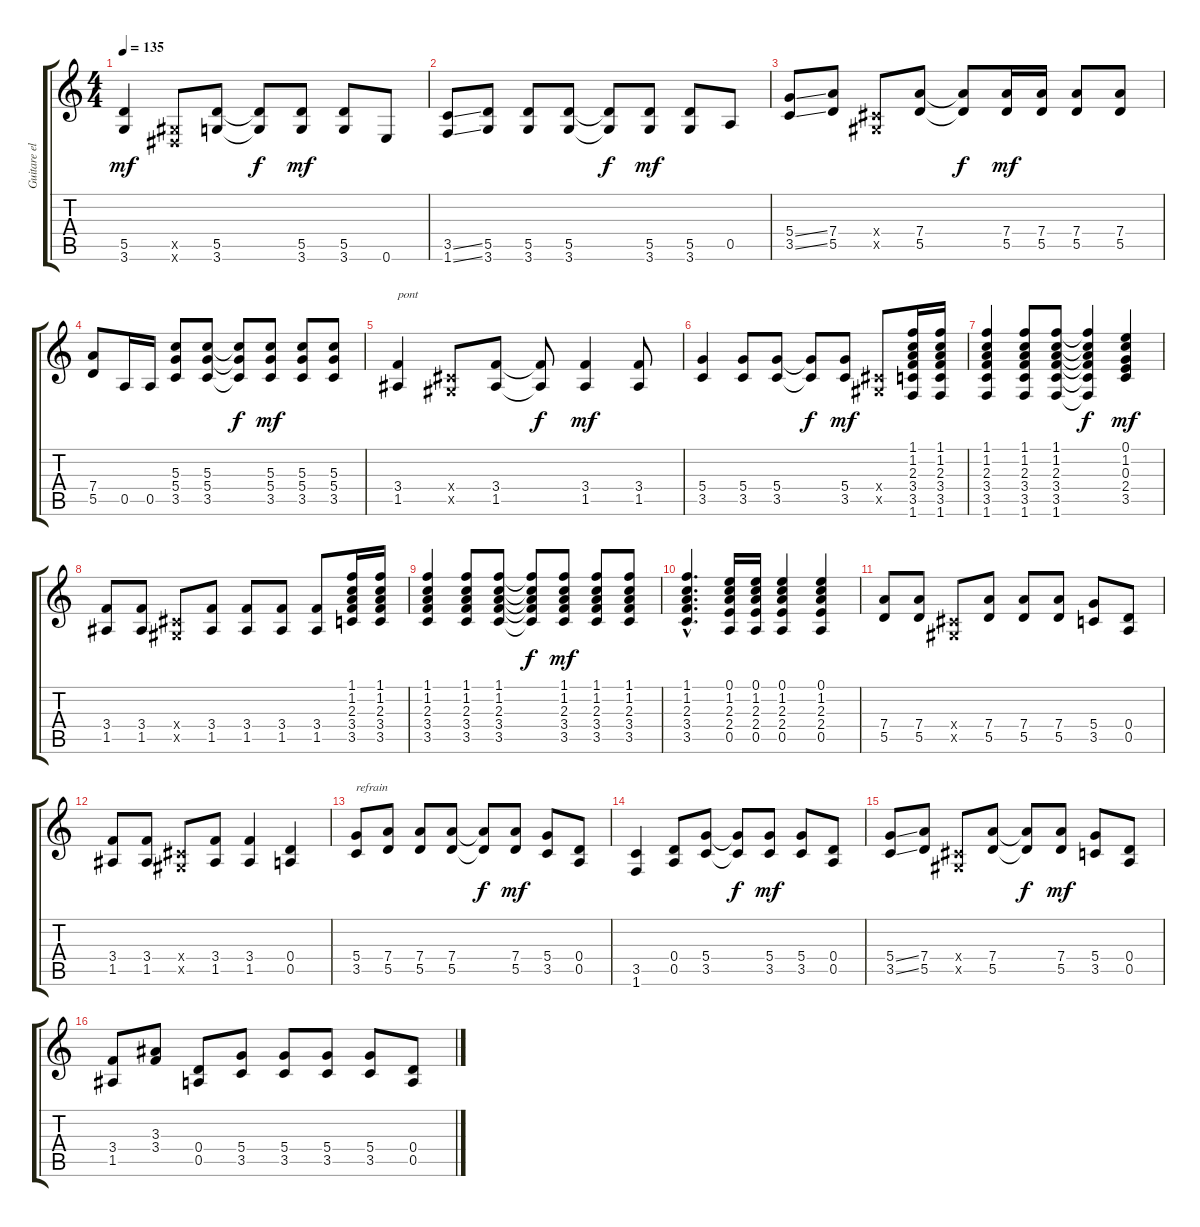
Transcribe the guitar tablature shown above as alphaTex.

\track ("Guitare elec 2" "Guitare el") {instrument electricguitarclean}
\staff {score tabs}
\tuning (E4 B3 G3 D3 A2 E2) {hide}
\ts (4 4)
\tempo 135
\clef g2
\ks c
(5.5 3.6).4{dy mf} (-1.5{x} -1.6{x}).8 (5.5 3.6).8 (5.5{t} 3.6{t}).8{dy f} (5.5 3.6).8{dy mf} (5.5 3.6).8 0.6.8 |
(3.5{ss} 1.6{ss}).8 (5.5 3.6).8 (5.5 3.6).8 (5.5 3.6).8 (5.5{t} 3.6{t}).8{dy f} (5.5 3.6).8{dy mf} (5.5 3.6).8 0.5.8 |
(5.4{ss} 3.5{ss}).8 (7.4 5.5).8 (-1.4{x} -1.5{x}).8 (7.4 5.5).8 (7.4{t} 5.5{t}).8{dy f} (7.4 5.5).16{dy mf} (7.4 5.5).16 (7.4 5.5).8 (7.4 5.5).8 |
(7.4 5.5).8 0.5.16 0.5.16 (5.3 5.4 3.5).8 (5.3 5.4 3.5).8 (5.3{t} 5.4{t} 3.5{t}).8{dy f} (5.3 5.4 3.5).8{dy mf} (5.3 5.4 3.5).8 (5.3 5.4 3.5).8 |
(3.4 1.5).4{txt "pont"} (-1.4{x} -1.5{x}).8 (3.4 1.5).8 (3.4{t} 1.5{t}).8{dy f} (3.4 1.5).4{dy mf} (3.4 1.5).8 |
(5.4 3.5).4 (5.4 3.5).8 (5.4 3.5).8 (5.4{t} 3.5{t}).8{dy f} (5.4 3.5).8{dy mf} (-1.4{x} -1.5{x}).8 (1.1 1.2 2.3 3.4 3.5 1.6).16 (1.1 1.2 2.3 3.4 3.5 1.6).16 |
(1.1 1.2 2.3 3.4 3.5 1.6).4 (1.1 1.2 2.3 3.4 3.5 1.6).8 (1.1 1.2 2.3 3.4 3.5 1.6).8 (1.1{t} 1.2{t} 2.3{t} 3.4{t} 3.5{t} 1.6{t}).4{dy f} (0.1 1.2 0.3 2.4 3.5).4{dy mf} |
(3.4 1.5).8 (3.4 1.5).8 (-1.4{x} -1.5{x}).8 (3.4 1.5).8 (3.4 1.5).8 (3.4 1.5).8 (3.4 1.5).8 (1.1 1.2 2.3 3.4 3.5).16 (1.1 1.2 2.3 3.4 3.5).16 |
(1.1 1.2 2.3 3.4 3.5).4 (1.1 1.2 2.3 3.4 3.5).8 (1.1 1.2 2.3 3.4 3.5).8 (1.1{t} 1.2{t} 2.3{t} 3.4{t} 3.5{t}).8{dy f} (1.1 1.2 2.3 3.4 3.5).8{dy mf} (1.1 1.2 2.3 3.4 3.5).8 (1.1 1.2 2.3 3.4 3.5).8 |
(1.1{hac} 1.2{hac} 2.3{hac} 3.4{hac} 3.5{hac}).4{d} (0.1 1.2 2.3 2.4 0.5).16 (0.1 1.2 2.3 2.4 0.5).16 (0.1 1.2 2.3 2.4 0.5).4 (0.1 1.2 2.3 2.4 0.5).4 |
(7.4 5.5).8 (7.4 5.5).8 (-1.4{x} -1.5{x}).8 (7.4 5.5).8 (7.4 5.5).8 (7.4 5.5).8 (5.4 3.5).8 (0.4 0.5).8 |
(3.4 1.5).8 (3.4 1.5).8 (-1.4{x} -1.5{x}).8 (3.4 1.5).8 (3.4 1.5).4 (0.4 0.5).4 |
(5.4 3.5).8{txt "refrain"} (7.4 5.5).8 (7.4 5.5).8 (7.4 5.5).8 (7.4{t} 5.5{t}).8{dy f} (7.4 5.5).8{dy mf} (5.4 3.5).8 (0.4 0.5).8 |
(3.5 1.6).4 (0.4 0.5).8 (5.4 3.5).8 (5.4{t} 3.5{t}).8{dy f} (5.4 3.5).8{dy mf} (5.4 3.5).8 (0.4 0.5).8 |
(5.4{ss} 3.5{ss}).8 (7.4 5.5).8 (-1.4{x} -1.5{x}).8 (7.4 5.5).8 (7.4{t} 5.5{t}).8{dy f} (7.4 5.5).8{dy mf} (5.4 3.5).8 (0.4 0.5).8 |
(3.4 1.5).8 (3.3 3.4).8 (0.4 0.5).8 (5.4 3.5).8 (5.4 3.5).8 (5.4 3.5).8 (5.4 3.5).8 (0.4 0.5).8
